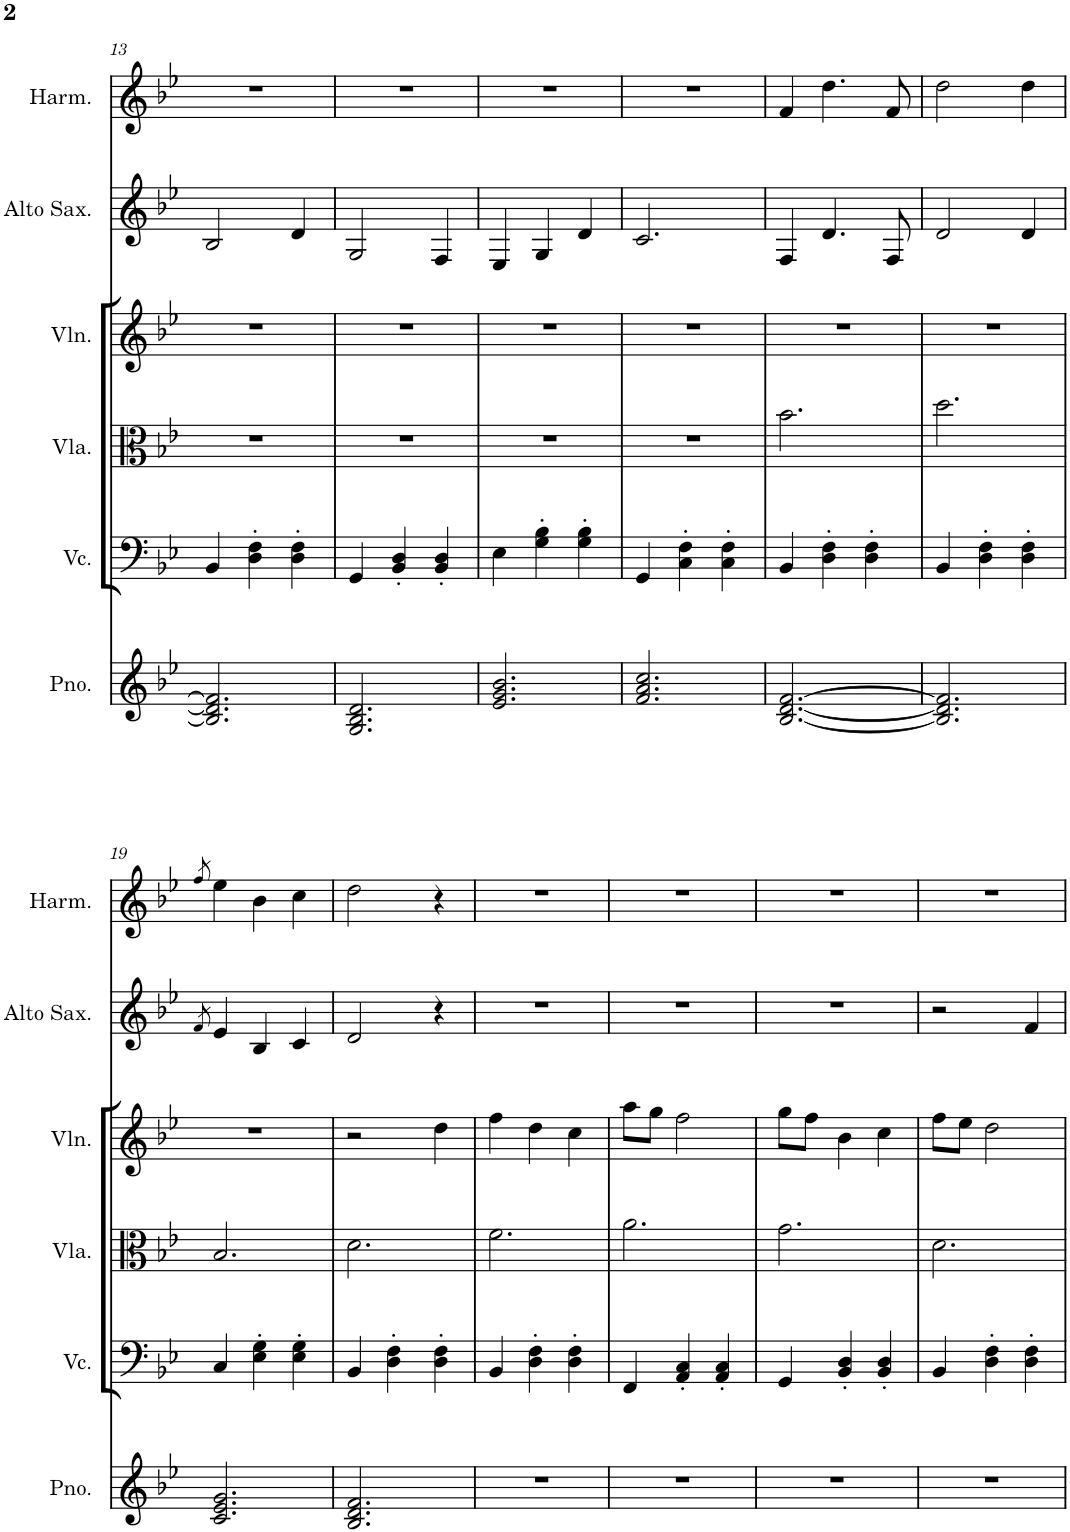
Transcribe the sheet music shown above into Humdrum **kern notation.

**kern	**kern	**kern	**kern	**kern	**kern
*part6	*part5	*part4	*part3	*part2	*part1
*staff6	*staff5	*staff4	*staff3	*staff2	*staff1
*I"Piano	*I"Cello	*I"Viola	*I"Violin	*I"Alto Saxophone	*I"Harmonica
*I'Pno.	*	*I'Vla.	*I'Vln.	*I'Alto Sax.	*I'Harm.
!!LO:PB:g=z
*clefG2	*clefF4	*clefC3	*clefG2	*clefG2	*clefG2
*	*	*	*	*Trd5c9	*
*k[b-e-]	*k[b-e-]	*k[b-e-]	*k[b-e-]	*k[b-e-]	*k[b-e-]
*M3/4	*M3/4	*M3/4	*M3/4	*M3/4	*M3/4
=13	=13	=13	=13	=13	=13
2.B-/] 2.d/] 2.f/]	4BB-/	2.r	2.r	2B-/	2.r
.	4D\' 4F\'	.	.	.	.
.	4D\' 4F\'	.	.	4d/	.
=14	=14	=14	=14	=14	=14
2.G/ 2.B-/ 2.d/	4GG/	2.r	2.r	2G/	2.r
.	4BB-/' 4D/'	.	.	.	.
.	4BB-/' 4D/'	.	.	4F/	.
=15	=15	=15	=15	=15	=15
2.e-/ 2.g/ 2.b-/	4E-\	2.r	2.r	4E-/	2.r
.	4G\' 4B-\'	.	.	4G/	.
.	4G\' 4B-\'	.	.	4d/	.
=16	=16	=16	=16	=16	=16
2.f/ 2.a/ 2.cc/	4GG/	2.r	2.r	2.c/	2.r
.	4C\' 4F\'	.	.	.	.
.	4C\' 4F\'	.	.	.	.
=17	=17	=17	=17	=17	=17
[2.B-/ [2.d/ [2.f/	4BB-/	2.b-\	2.r	4F/	4f/
.	4D\' 4F\'	.	.	4.d/	4.dd\
.	4D\' 4F\'	.	.	.	.
.	.	.	.	8F/	8f/
=18	=18	=18	=18	=18	=18
2.B-/] 2.d/] 2.f/]	4BB-/	2.dd\	2.r	2d/	2dd\
.	4D\' 4F\'	.	.	.	.
.	4D\' 4F\'	.	.	4d/	4dd\
!!LO:LB:g=z
=19	=19	=19	=19	=19	=19
.	.	.	.	8qf/	8qff/
2.c/ 2.e-/ 2.g/	4C/	2.B-/	2.r	4e-/	4ee-\
.	4E-\' 4G\'	.	.	4B-/	4b-\
.	4E-\' 4G\'	.	.	4c/	4cc\
=20	=20	=20	=20	=20	=20
2.B-/ 2.d/ 2.f/	4BB-/	2.d\	2r	2d/	2dd\
.	4D\' 4F\'	.	.	.	.
.	4D\' 4F\'	.	4dd\	4r	4r
=21	=21	=21	=21	=21	=21
2.r	4BB-/	2.f\	4ff\	2.r	2.r
.	4D\' 4F\'	.	4dd\	.	.
.	4D\' 4F\'	.	4cc\	.	.
=22	=22	=22	=22	=22	=22
2.r	4FF/	2.a\	8aa\L	2.r	2.r
.	.	.	8gg\J	.	.
.	4AA/' 4C/'	.	2ff\	.	.
.	4AA/' 4C/'	.	.	.	.
=23	=23	=23	=23	=23	=23
2.r	4GG/	2.g\	8gg\L	2.r	2.r
.	.	.	8ff\J	.	.
.	4BB-/' 4D/'	.	4b-\	.	.
.	4BB-/' 4D/'	.	4cc\	.	.
=24	=24	=24	=24	=24	=24
2.r	4BB-/	2.d\	8ff\L	2r	2.r
.	.	.	8ee-\J	.	.
.	4D\' 4F\'	.	2dd\	.	.
.	4D\' 4F\'	.	.	4f/	.
=	=	=	=	=	=
*-	*-	*-	*-	*-	*-
